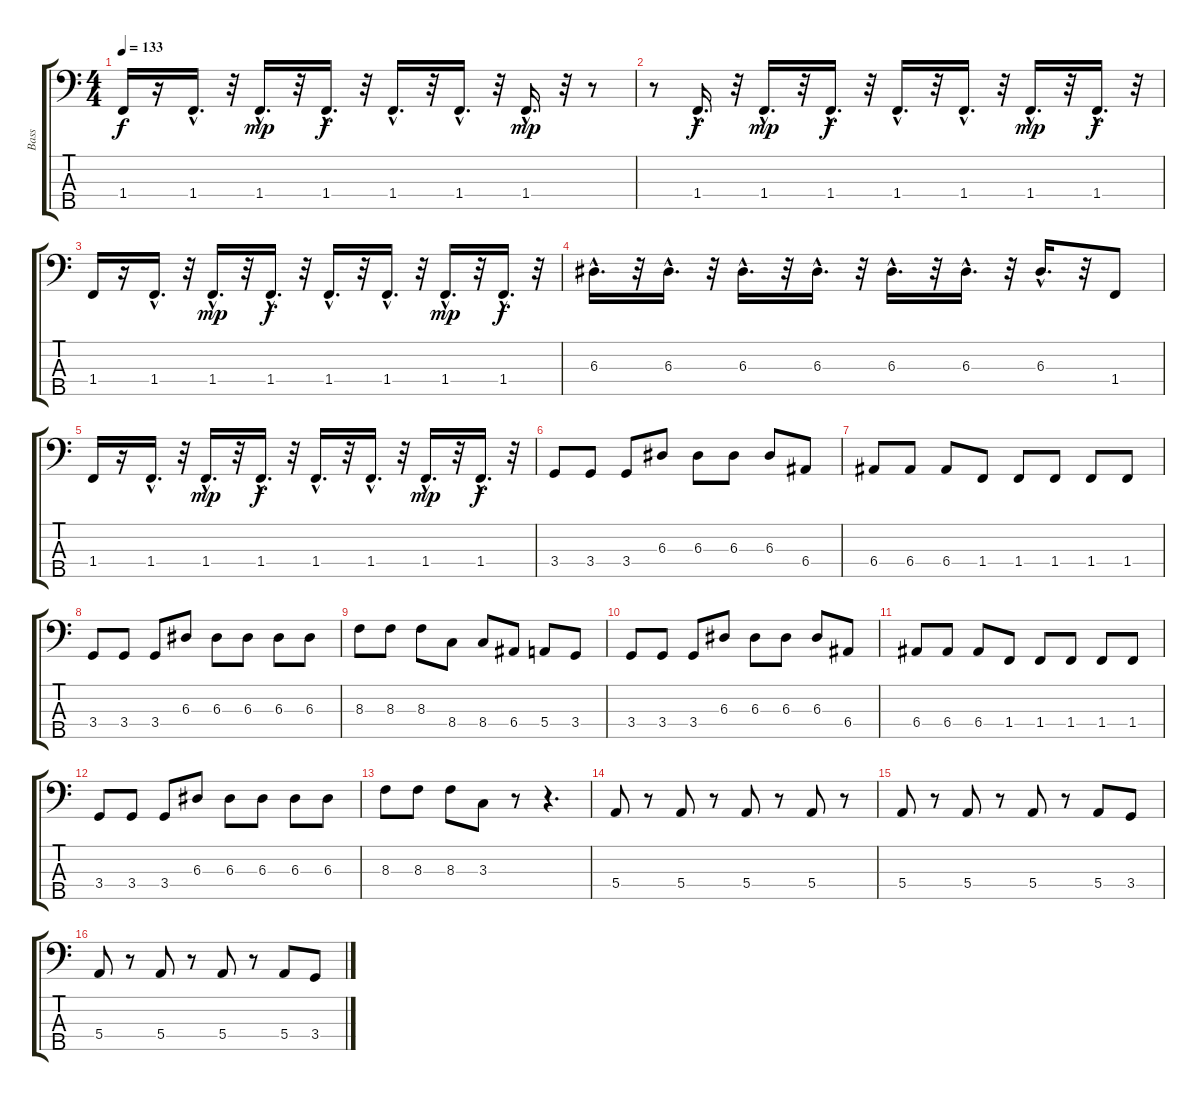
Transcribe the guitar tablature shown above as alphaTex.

\track ("Bass" "Bass") {instrument electricbassfinger}
\staff {score tabs}
\tuning (G2 D2 A1 E1 B0) {hide}
\ts (4 4)
\tempo 133
\clef f4
\ks c
1.4.16{dy f} r.16 1.4{hac}.16{d} r.32 1.4{hac}.16{d dy mp} r.32 1.4{hac}.16{d dy f} r.32 1.4{hac}.16{d} r.32 1.4{hac}.16{d} r.32 1.4{hac}.16{d dy mp} r.32 r.8 |
r.8 1.4{hac}.16{d dy f} r.32 1.4{hac}.16{d dy mp} r.32 1.4{hac}.16{d dy f} r.32 1.4{hac}.16{d} r.32 1.4{hac}.16{d} r.32 1.4{hac}.16{d dy mp} r.32 1.4{hac}.16{d dy f} r.32 |
1.4.16 r.16 1.4{hac}.16{d} r.32 1.4{hac}.16{d dy mp} r.32 1.4{hac}.16{d dy f} r.32 1.4{hac}.16{d} r.32 1.4{hac}.16{d} r.32 1.4{hac}.16{d dy mp} r.32 1.4{hac}.16{d dy f} r.32 |
6.3{hac}.16{d} r.32 6.3{hac}.16{d} r.32 6.3{hac}.16{d} r.32 6.3{hac}.16{d} r.32 6.3{hac}.16{d} r.32 6.3{hac}.16{d} r.32 6.3{hac}.16{d} r.32 1.4.8 |
1.4.16 r.16 1.4{hac}.16{d} r.32 1.4{hac}.16{d dy mp} r.32 1.4{hac}.16{d dy f} r.32 1.4{hac}.16{d} r.32 1.4{hac}.16{d} r.32 1.4{hac}.16{d dy mp} r.32 1.4{hac}.16{d dy f} r.32 |
3.4.8 3.4.8 3.4.8 6.3.8 6.3.8 6.3.8 6.3.8 6.4.8 |
6.4.8 6.4.8 6.4.8 1.4.8 1.4.8 1.4.8 1.4.8 1.4.8 |
3.4.8 3.4.8 3.4.8 6.3.8 6.3.8 6.3.8 6.3.8 6.3.8 |
8.3.8 8.3.8 8.3.8 8.4.8 8.4.8 6.4.8 5.4.8 3.4.8 |
3.4.8 3.4.8 3.4.8 6.3.8 6.3.8 6.3.8 6.3.8 6.4.8 |
6.4.8 6.4.8 6.4.8 1.4.8 1.4.8 1.4.8 1.4.8 1.4.8 |
3.4.8 3.4.8 3.4.8 6.3.8 6.3.8 6.3.8 6.3.8 6.3.8 |
8.3.8 8.3.8 8.3.8 3.3.8 r.8 r.4{d} |
5.4.8 r.8 5.4.8 r.8 5.4.8 r.8 5.4.8 r.8 |
5.4.8 r.8 5.4.8 r.8 5.4.8 r.8 5.4.8 3.4.8 |
5.4.8 r.8 5.4.8 r.8 5.4.8 r.8 5.4.8 3.4.8
